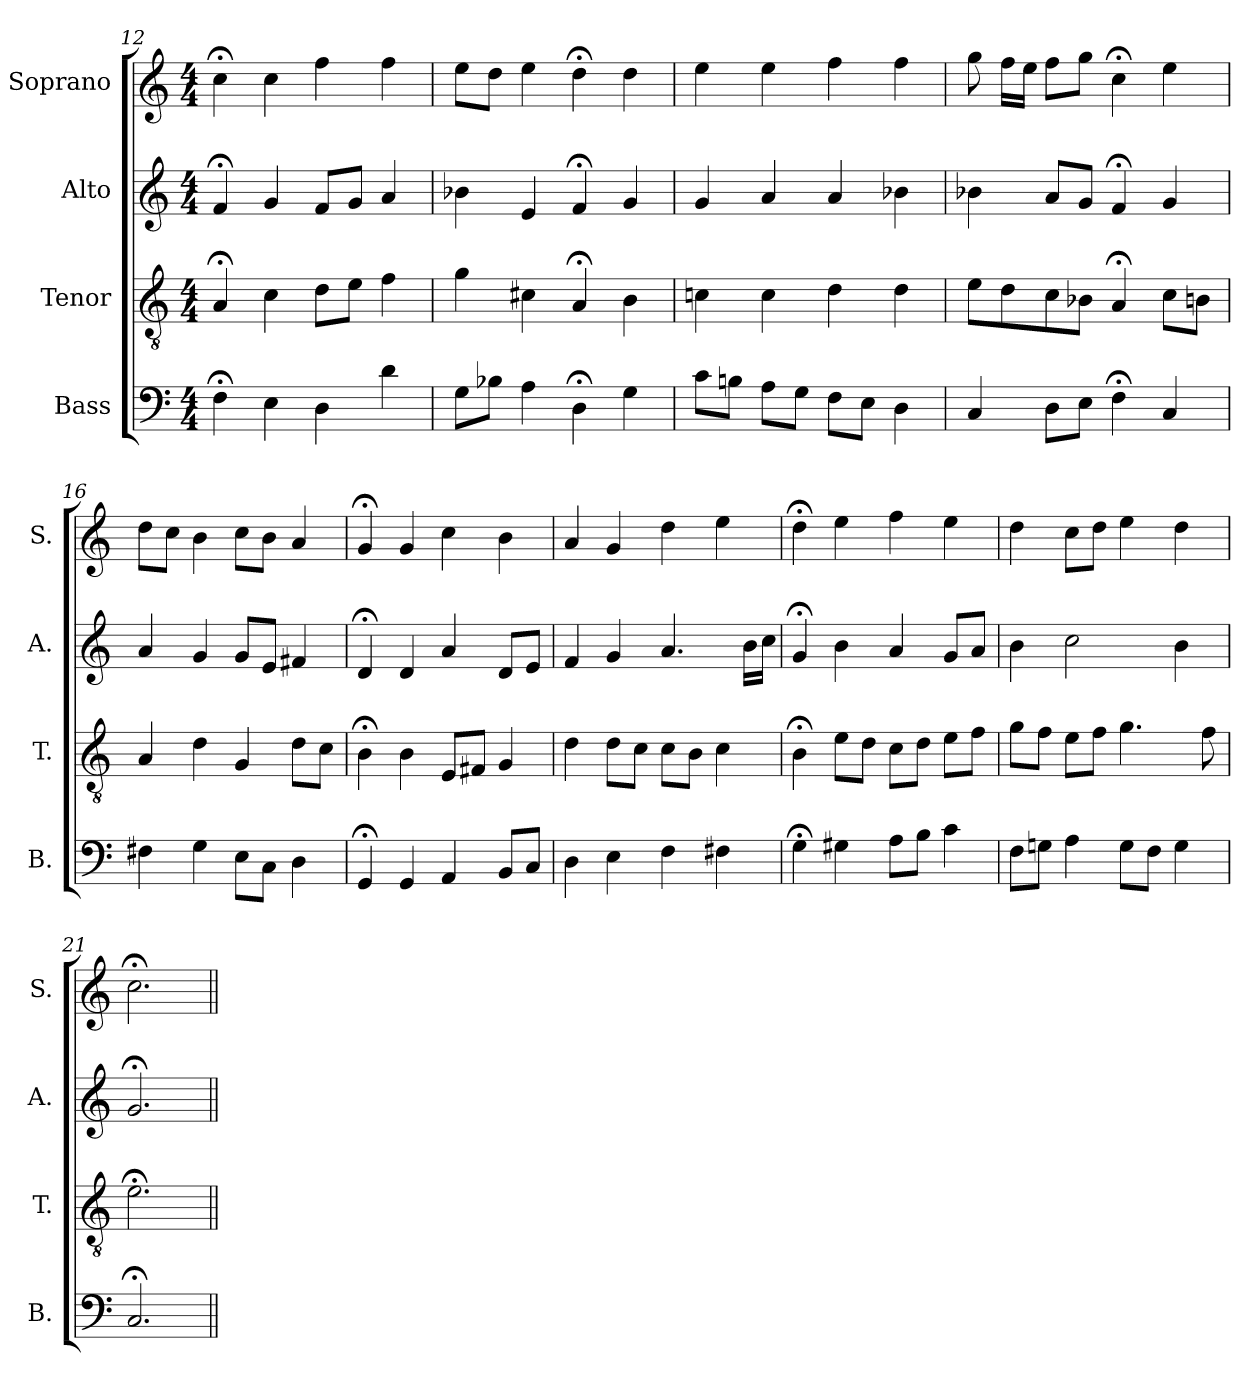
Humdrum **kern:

**kern	**kern	**kern	**kern
*part4	*part3	*part2	*part1
*staff4	*staff3	*staff2	*staff1
*I"Bass	*I"Tenor	*I"Alto	*I"Soprano
*I'B.	*I'T.	*I'A.	*I'S.
*clefF4	*clefGv2	*clefG2	*clefG2
*	*ITrd7c12	*	*
*k[]	*k[]	*k[]	*k[]
*C:	*C:	*C:	*C:
*M4/4	*M4/4	*M4/4	*M4/4
=12	=12	=12	=12
4F;<\	4AA;</	4f;</	4cc;<\
4E\	4C\	4g/	4cc\
4D\	8D\L	8f/L	4ff\
.	8E\J	8g/J	.
4d\	4F\	4a/	4ff\
=13	=13	=13	=13
8G\L	4G\	4b-X\	8ee\L
8B-X\J	.	.	8dd\J
4A\	4C#X\	4e/	4ee\
4D;<\	4AA;</	4f;</	4dd;<\
4G\	4BB\	4g/	4dd\
=14	=14	=14	=14
8c\L	4Cn\	4g/	4ee\
8Bn\J	.	.	.
8A\L	4C\	4a/	4ee\
8G\J	.	.	.
8F\L	4D\	4a/	4ff\
8E\J	.	.	.
4D\	4D\	4b-X\	4ff\
!!LO:LB:g=z
=15	=15	=15	=15
4C/	8E\L	4b-X\	8gg\
.	8D\	.	16ff\LL
.	.	.	16ee\JJ
8D\L	8C\	8a/L	8ff\L
8E\J	8BB-X\J	8g/J	8gg\J
4F;<\	4AA;</	4f;</	4cc;<\
4C/	8C\L	4g/	4ee\
.	8BBn\J	.	.
=16	=16	=16	=16
4F#X\	4AA/	4a/	8dd\L
.	.	.	8cc\J
4G\	4D\	4g/	4b\
8E\L	4GG/	8g/L	8cc\L
8C\J	.	8e/J	8b\J
4D\	8D\L	4f#X/	4a/
.	8C\J	.	.
=17	=17	=17	=17
4GG;</	4BB;<\	4d;</	4g;</
4GG/	4BB\	4d/	4g/
4AA/	8EE/L	4a/	4cc\
.	8FF#X/J	.	.
8BB/L	4GG/	8d/L	4b\
8C/J	.	8e/J	.
!!LO:LB:g=z
=18	=18	=18	=18
4D\	4D\	4f/	4a/
4E\	8D\L	4g/	4g/
.	8C\J	.	.
4F\	8C\L	4.a/	4dd\
.	8BB\J	.	.
4F#X\	4C\	.	4ee\
.	.	16b\LL	.
.	.	16cc\JJ	.
=19	=19	=19	=19
4G;<\	4BB;<\	4g;</	4dd;<\
4G#X\	8E\L	4b\	4ee\
.	8D\J	.	.
8A\L	8C\L	4a/	4ff\
8B\J	8D\J	.	.
4c\	8E\L	8g/L	4ee\
.	8F\J	8a/J	.
=20	=20	=20	=20
8F\L	8G\L	4b\	4dd\
8Gn\J	8F\J	.	.
4A\	8E\L	2cc\	8cc\L
.	8F\J	.	8dd\J
8G\L	4.G\	.	4ee\
8F\J	.	.	.
4G\	.	4b\	4dd\
.	8F\	.	.
=21	=21	=21	=21
2.C;</	2.E;<\	2.g;</	2.cc;<\
=||	=||	=||	=||
*-	*-	*-	*-
